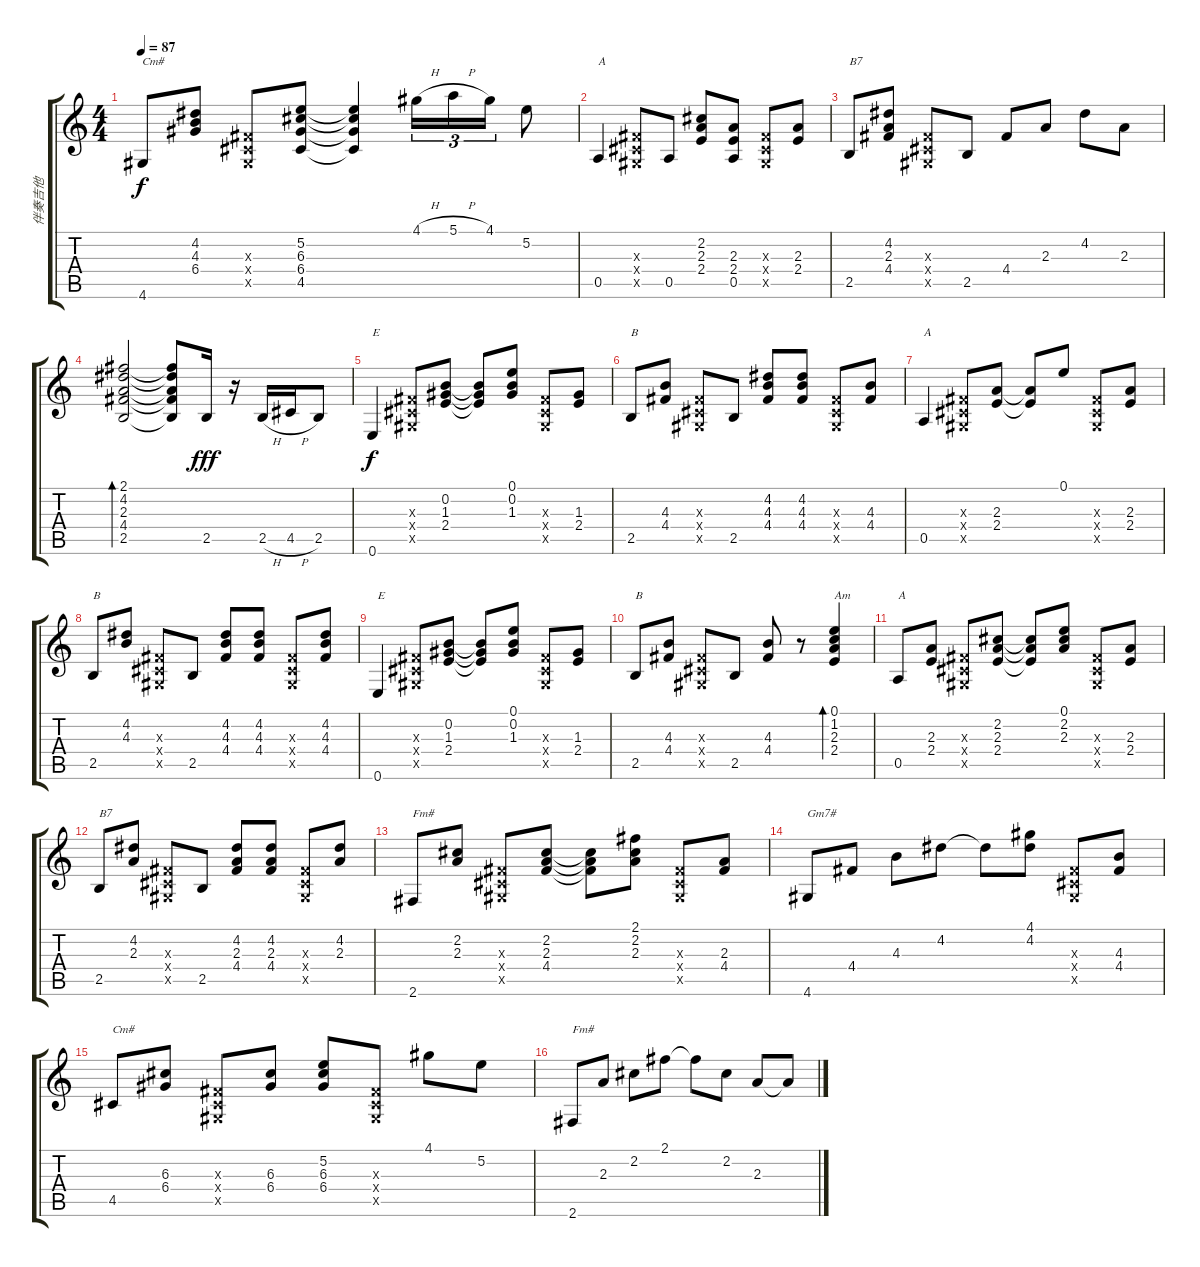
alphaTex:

\track ("伴奏吉他" "伴奏吉他") {instrument acousticguitarsteel}
\staff {score tabs}
\tuning (E4 B3 G3 D3 A2 E2) {hide}
\ts (4 4)
\tempo 87
\clef g2
\ks c
4.6.8{txt "Cm#" dy f} (4.2 4.3 6.4).8 (-1.3{x} -1.4{x} -1.5{x}).8 (5.2 6.3 6.4 4.5).8 (5.2{t} 6.3{t} 6.4{t} 4.5{t}).4 4.1{h}.16{tu (3 2)} 5.1{h}.16{tu (3 2)} 4.1.16{tu (3 2)} 5.2.8 |
0.5.4{txt "A"} (-1.3{x} -1.4{x} -1.5{x}).8 0.5.8 (2.2 2.3 2.4).8 (2.3 2.4 0.5).8 (-1.3{x} -1.4{x} -1.5{x}).8 (2.3 2.4).8 |
2.5.8{txt "B7"} (4.2 2.3 4.4).8 (-1.3{x} -1.4{x} -1.5{x}).8 2.5.8 4.4.8 2.3.8 4.2.8 2.3.8 |
(2.1 4.2 2.3 4.4 2.5).2{bd 240} (2.1{t} 4.2{t} 2.3{t} 4.4{t} 2.5{t}).8 2.5.16{dy fff} r.16 2.5{h}.16 4.5{h}.16 2.5.8 |
0.6.4{txt "E" dy f} (-1.3{x} -1.4{x} -1.5{x}).8 (0.2 1.3 2.4).8 (0.2{t} 1.3{t} 2.4{t}).8 (0.1 0.2 1.3).8 (-1.3{x} -1.4{x} -1.5{x}).8 (1.3 2.4).8 |
2.5.8{txt "B"} (4.3 4.4).8 (-1.3{x} -1.4{x} -1.5{x}).8 2.5.8 (4.2 4.3 4.4).8 (4.2 4.3 4.4).8 (-1.3{x} -1.4{x} -1.5{x}).8 (4.3 4.4).8 |
0.5.4{txt "A"} (-1.3{x} -1.4{x} -1.5{x}).8 (2.3 2.4).8 (2.3{t} 2.4{t}).8 0.1.8 (-1.3{x} -1.4{x} -1.5{x}).8 (2.3 2.4).8 |
2.5.8{txt "B"} (4.2 4.3).8 (-1.3{x} -1.4{x} -1.5{x}).8 2.5.8 (4.2 4.3 4.4).8 (4.2 4.3 4.4).8 (-1.3{x} -1.4{x} -1.5{x}).8 (4.2 4.3 4.4).8 |
0.6.4{txt "E"} (-1.3{x} -1.4{x} -1.5{x}).8 (0.2 1.3 2.4).8 (0.2{t} 1.3{t} 2.4{t}).8 (0.1 0.2 1.3).8 (-1.3{x} -1.4{x} -1.5{x}).8 (1.3 2.4).8 |
2.5.8{txt "B"} (4.3 4.4).8 (-1.3{x} -1.4{x} -1.5{x}).8 2.5.8 (4.3 4.4).8 r.8 (0.1 1.2 2.3 2.4).4{bd 240 txt "Am"} |
0.5.8{txt "A"} (2.3 2.4).8 (-1.3{x} -1.4{x} -1.5{x}).8 (2.2 2.3 2.4).8 (2.2{t} 2.3{t} 2.4{t}).8 (0.1 2.2 2.3).8 (-1.3{x} -1.4{x} -1.5{x}).8 (2.3 2.4).8 |
2.5.8{txt "B7"} (4.2 2.3).8 (-1.3{x} -1.4{x} -1.5{x}).8 2.5.8 (4.2 2.3 4.4).8 (4.2 2.3 4.4).8 (-1.3{x} -1.4{x} -1.5{x}).8 (4.2 2.3).8 |
2.6.8{txt "Fm#"} (2.2 2.3).8 (-1.3{x} -1.4{x} -1.5{x}).8 (2.2 2.3 4.4).8 (2.2{t} 2.3{t} 4.4{t}).8 (2.1 2.2 2.3).8 (-1.3{x} -1.4{x} -1.5{x}).8 (2.3 4.4).8 |
4.6.8{txt "Gm7#"} 4.4.8 4.3.8 4.2.8 4.2{t}.8 (4.1 4.2).8 (-1.3{x} -1.4{x} -1.5{x}).8 (4.3 4.4).8 |
4.5.8{txt "Cm#"} (6.3 6.4).8 (-1.3{x} -1.4{x} -1.5{x}).8 (6.3 6.4).8 (5.2 6.3 6.4).8 (-1.3{x} -1.4{x} -1.5{x}).8 4.1.8 5.2.8 |
2.6.8{txt "Fm#"} 2.3.8 2.2.8 2.1.8 2.1{t}.8 2.2.8 2.3.8 2.3{t}.8
